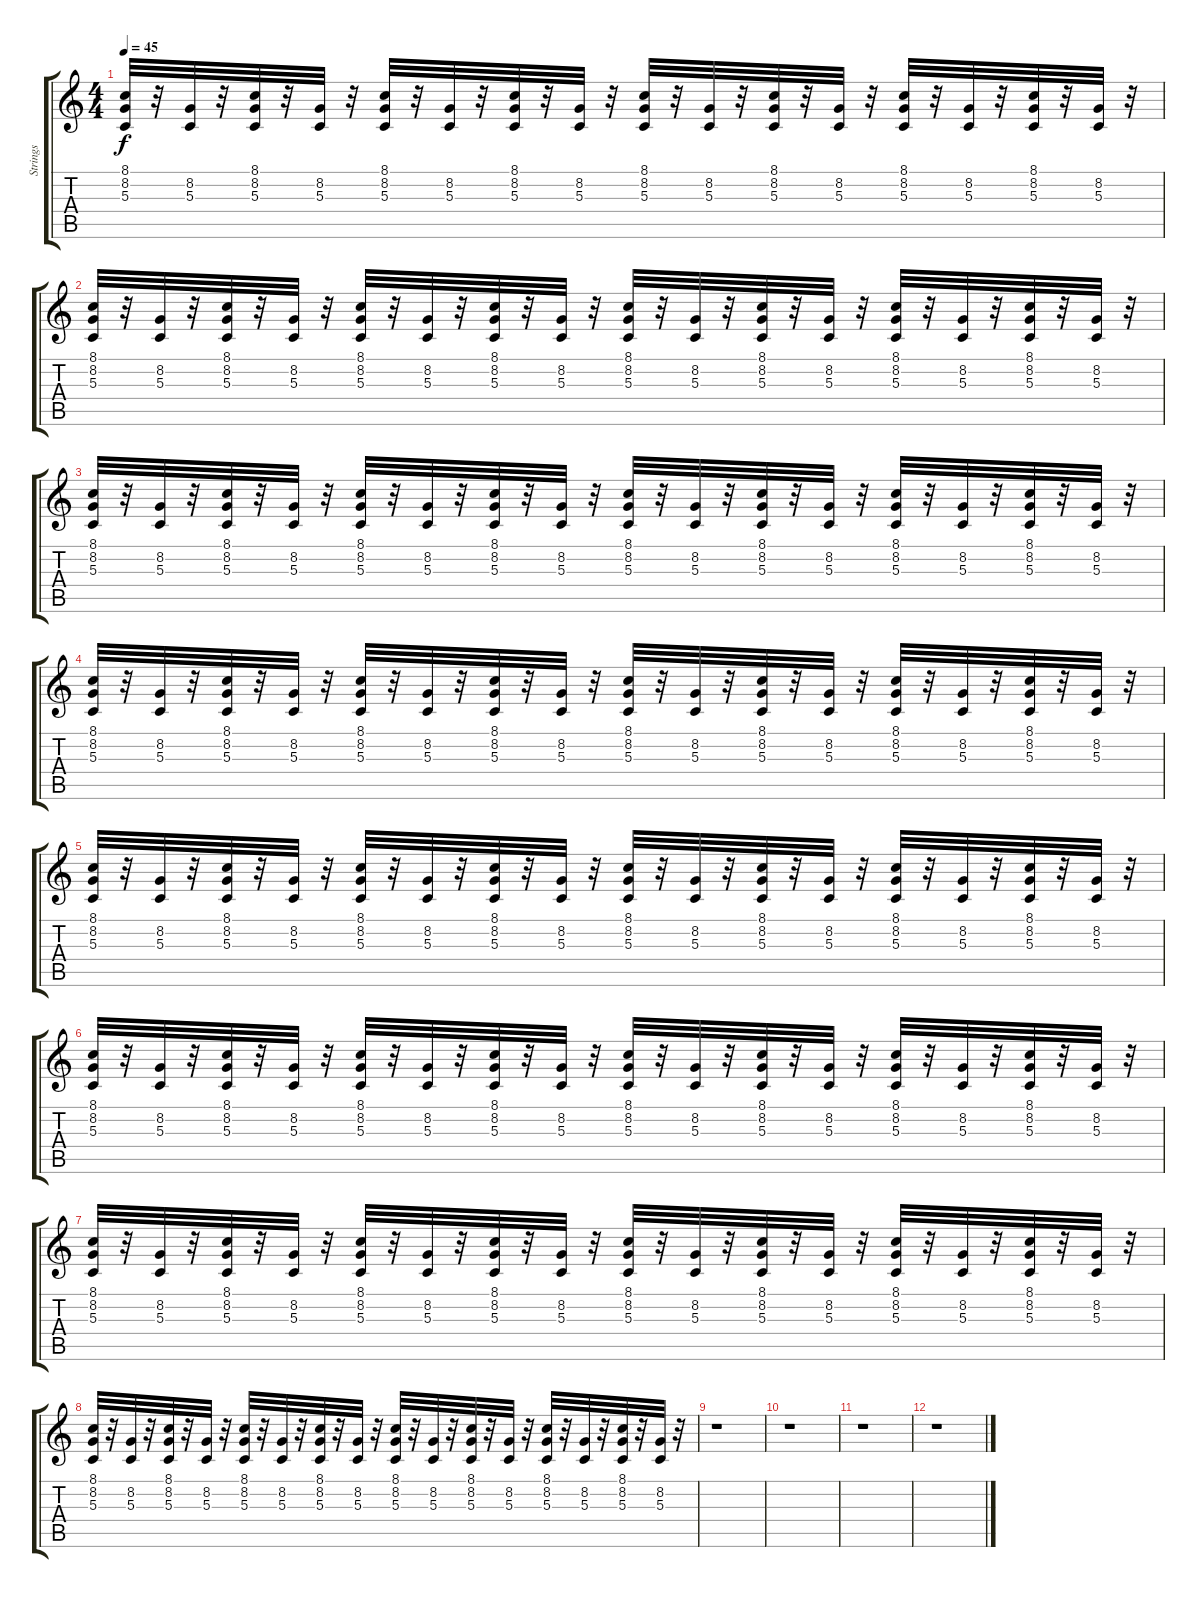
\track ("Strings" "Strings") {instrument stringensemble1}
\staff {score tabs}
\tuning (E4 B3 G3 D3 A2 E2) {hide}
\ts (4 4)
\tempo 45
\clef g2
\ks c
(8.1 8.2 5.3).32{dy f volume 12} r.32 (8.2 5.3).32 r.32 (8.1 8.2 5.3).32{volume 11} r.32 (8.2 5.3).32 r.32 (8.1 8.2 5.3).32{volume 10} r.32 (8.2 5.3).32 r.32 (8.1 8.2 5.3).32{volume 10} r.32 (8.2 5.3).32 r.32 (8.1 8.2 5.3).32{volume 10} r.32 (8.2 5.3).32 r.32 (8.1 8.2 5.3).32{volume 9} r.32 (8.2 5.3).32 r.32 (8.1 8.2 5.3).32{volume 8} r.32 (8.2 5.3).32 r.32 (8.1 8.2 5.3).32{volume 7} r.32 (8.2 5.3).32 r.32 |
(8.1 8.2 5.3).32{volume 7} r.32 (8.2 5.3).32 r.32 (8.1 8.2 5.3).32{volume 6} r.32 (8.2 5.3).32 r.32 (8.1 8.2 5.3).32{volume 5} r.32 (8.2 5.3).32 r.32 (8.1 8.2 5.3).32{volume 5} r.32 (8.2 5.3).32 r.32 (8.1 8.2 5.3).32{volume 4} r.32 (8.2 5.3).32 r.32 (8.1 8.2 5.3).32{volume 4} r.32 (8.2 5.3).32 r.32 (8.1 8.2 5.3).32{volume 4} r.32 (8.2 5.3).32 r.32 (8.1 8.2 5.3).32{volume 4} r.32 (8.2 5.3).32 r.32 |
(8.1 8.2 5.3).32{volume 4} r.32 (8.2 5.3).32 r.32 (8.1 8.2 5.3).32{volume 4} r.32 (8.2 5.3).32 r.32 (8.1 8.2 5.3).32{volume 4} r.32 (8.2 5.3).32 r.32 (8.1 8.2 5.3).32{volume 4} r.32 (8.2 5.3).32 r.32 (8.1 8.2 5.3).32{volume 4} r.32 (8.2 5.3).32 r.32 (8.1 8.2 5.3).32{volume 4} r.32 (8.2 5.3).32 r.32 (8.1 8.2 5.3).32{volume 4} r.32 (8.2 5.3).32 r.32 (8.1 8.2 5.3).32{volume 4} r.32 (8.2 5.3).32 r.32 |
(8.1 8.2 5.3).32{volume 4} r.32 (8.2 5.3).32 r.32 (8.1 8.2 5.3).32{volume 4} r.32 (8.2 5.3).32 r.32 (8.1 8.2 5.3).32{volume 4} r.32 (8.2 5.3).32 r.32 (8.1 8.2 5.3).32{volume 4} r.32 (8.2 5.3).32 r.32 (8.1 8.2 5.3).32{volume 4} r.32 (8.2 5.3).32 r.32 (8.1 8.2 5.3).32{volume 4} r.32 (8.2 5.3).32 r.32 (8.1 8.2 5.3).32{volume 4} r.32 (8.2 5.3).32 r.32 (8.1 8.2 5.3).32{volume 4} r.32 (8.2 5.3).32 r.32 |
(8.1 8.2 5.3).32{volume 4} r.32 (8.2 5.3).32 r.32 (8.1 8.2 5.3).32{volume 4} r.32 (8.2 5.3).32 r.32 (8.1 8.2 5.3).32{volume 4} r.32 (8.2 5.3).32 r.32 (8.1 8.2 5.3).32{volume 4} r.32 (8.2 5.3).32 r.32 (8.1 8.2 5.3).32{volume 4} r.32 (8.2 5.3).32 r.32 (8.1 8.2 5.3).32{volume 4} r.32 (8.2 5.3).32 r.32 (8.1 8.2 5.3).32{volume 4} r.32 (8.2 5.3).32 r.32 (8.1 8.2 5.3).32{volume 4} r.32 (8.2 5.3).32 r.32 |
(8.1 8.2 5.3).32{volume 4} r.32 (8.2 5.3).32 r.32 (8.1 8.2 5.3).32{volume 4} r.32 (8.2 5.3).32 r.32 (8.1 8.2 5.3).32{volume 4} r.32 (8.2 5.3).32 r.32 (8.1 8.2 5.3).32{volume 4} r.32 (8.2 5.3).32 r.32 (8.1 8.2 5.3).32{volume 4} r.32 (8.2 5.3).32 r.32 (8.1 8.2 5.3).32{volume 4} r.32 (8.2 5.3).32 r.32 (8.1 8.2 5.3).32{volume 4} r.32 (8.2 5.3).32 r.32 (8.1 8.2 5.3).32{volume 4} r.32 (8.2 5.3).32 r.32 |
(8.1 8.2 5.3).32{volume 4} r.32 (8.2 5.3).32 r.32 (8.1 8.2 5.3).32{volume 4} r.32 (8.2 5.3).32 r.32 (8.1 8.2 5.3).32{volume 4} r.32 (8.2 5.3).32 r.32 (8.1 8.2 5.3).32{volume 4} r.32 (8.2 5.3).32 r.32 (8.1 8.2 5.3).32{volume 4} r.32 (8.2 5.3).32 r.32 (8.1 8.2 5.3).32{volume 4} r.32 (8.2 5.3).32 r.32 (8.1 8.2 5.3).32{volume 4} r.32 (8.2 5.3).32 r.32 (8.1 8.2 5.3).32{volume 4} r.32 (8.2 5.3).32 r.32 |
(8.1 8.2 5.3).32{volume 3} r.32 (8.2 5.3).32 r.32 (8.1 8.2 5.3).32{volume 3} r.32 (8.2 5.3).32 r.32 (8.1 8.2 5.3).32{volume 2} r.32 (8.2 5.3).32 r.32 (8.1 8.2 5.3).32{volume 2} r.32 (8.2 5.3).32 r.32 (8.1 8.2 5.3).32{volume 1} r.32 (8.2 5.3).32 r.32 (8.1 8.2 5.3).32{volume 1} r.32 (8.2 5.3).32 r.32 (8.1 8.2 5.3).32{volume 1} r.32 (8.2 5.3).32 r.32 (8.1 8.2 5.3).32{volume 1} r.32 (8.2 5.3).32 r.32 |
r.1 |
r.1 |
r.1 |
r.1
